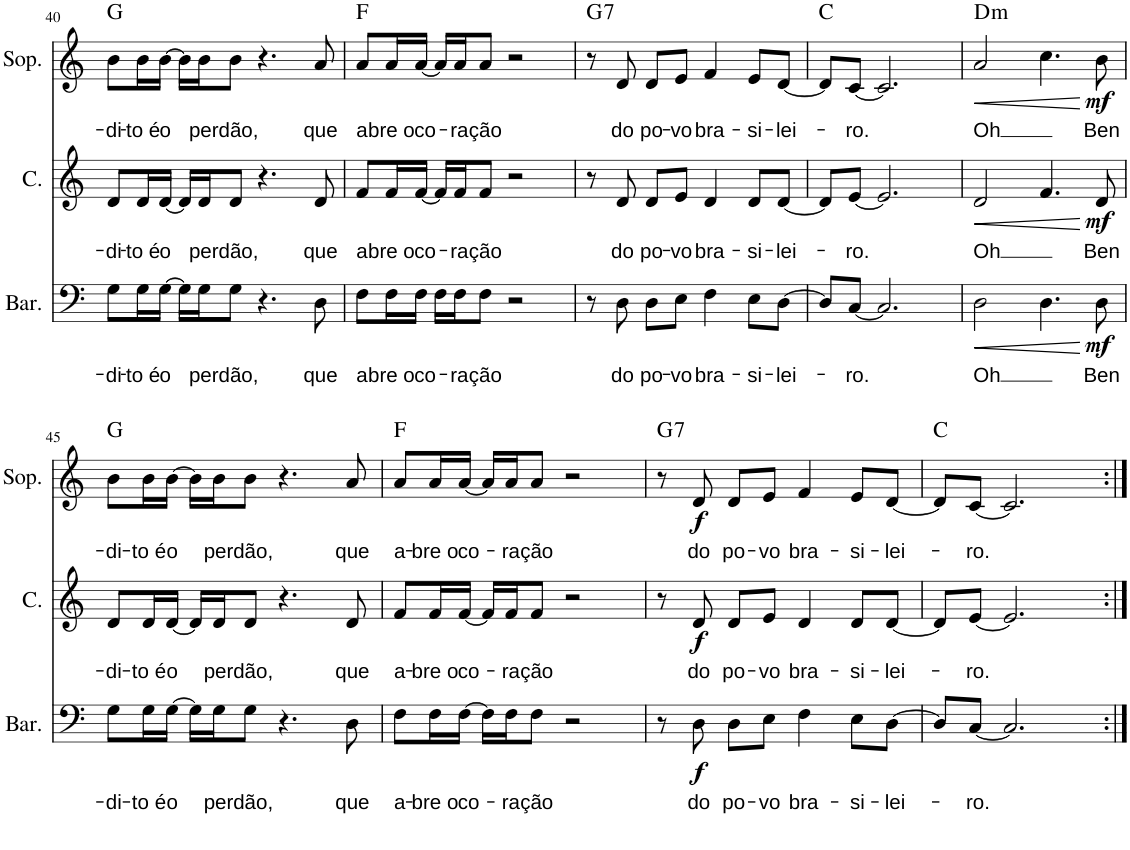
**kern	**text	**dynam	**kern	**text	**dynam	**kern	**text	**dynam	**harte
*part3	*part3	*part3	*part2	*part2	*part2	*part1	*part1	*part1	*part1
*staff3	*staff3	*staff3	*staff2	*staff2	*staff2	*staff1	*staff1	*staff1	*
*I"Barítono	*	*	*I"Contralto	*	*	*I"Soprano	*	*	*
*I'Bar.	*	*	*I'C.	*	*	*I'Sop.	*	*	*
!!LO:PB:g=z
*clefF4	*	*	*clefG2	*	*	*clefG2	*	*	*
*k[]	*	*	*k[]	*	*	*k[]	*	*	*
*M4/4	*	*	*M4/4	*	*	*M4/4	*	*	*
=40	=40	=40	=40	=40	=40	=40	=40	=40	=40
!	!LO:LY:b	!	!	!LO:LY:b	!	!	!LO:LY:b	!	!
8G\L	-di-	.	8d/L	-di-	.	8b\L	-di-	.	G:maj
!	!LO:LY:b	!	!	!LO:LY:b	!	!	!LO:LY:b	!	!
16G\L	-to é	.	16d/L	-to é	.	16b\L	-to é	.	.
!	!LO:LY:b	!	!	!LO:LY:b	!	!	!LO:LY:b	!	!
[16G\JJ	o	.	[16d/JJ	o	.	[16b\JJ	o	.	.
16G\LL]	.	.	16d/LL]	.	.	16b\LL]	.	.	.
!	!LO:LY:b	!	!	!LO:LY:b	!	!	!LO:LY:b	!	!
16G\J	per-	.	16d/J	per-	.	16b\J	per-	.	.
!	!LO:LY:b	!	!	!LO:LY:b	!	!	!LO:LY:b	!	!
8G\J	-dão,	.	8d/J	-dão,	.	8b\J	-dão,	.	.
4.r	.	.	4.r	.	.	4.r	.	.	.
!	!LO:LY:b	!	!	!LO:LY:b	!	!	!LO:LY:b	!	!
8D\	que	.	8d/	que	.	8a/	que	.	.
=41	=41	=41	=41	=41	=41	=41	=41	=41	=41
!	!LO:LY:b	!	!	!LO:LY:b	!	!	!LO:LY:b	!	!
8F\L	a-	.	8f/L	a-	.	8a/L	a-	.	F:maj
!	!LO:LY:b	!	!	!LO:LY:b	!	!	!LO:LY:b	!	!
16F\L	-bre o	.	16f/L	-bre o	.	16a/L	-bre o	.	.
!	!LO:LY:b	!	!	!LO:LY:b	!	!	!LO:LY:b	!	!
16F\JJ	co-	.	[16f/JJ	co-	.	[16a/JJ	co-	.	.
16F\LL	.	.	16f/LL]	.	.	16a/LL]	.	.	.
!	!LO:LY:b	!	!	!LO:LY:b	!	!	!LO:LY:b	!	!
16F\J	-ra-	.	16f/J	-ra-	.	16a/J	-ra-	.	.
!	!LO:LY:b	!	!	!LO:LY:b	!	!	!LO:LY:b	!	!
8F\J	-ção	.	8f/J	-ção	.	8a/J	-ção	.	.
2r	.	.	2r	.	.	2r	.	.	.
=42	=42	=42	=42	=42	=42	=42	=42	=42	=42
!	!	!	!	!	!	!	!	!	!LO:H:kt=7
8r	.	.	8r	.	.	8r	.	.	G:7
!	!LO:LY:b	!	!	!LO:LY:b	!	!	!LO:LY:b	!	!
8D\	do	.	8d/	do	.	8d/	do	.	.
!	!LO:LY:b	!	!	!LO:LY:b	!	!	!LO:LY:b	!	!
8D\L	po-	.	8d/L	po-	.	8d/L	po-	.	.
!	!LO:LY:b	!	!	!LO:LY:b	!	!	!LO:LY:b	!	!
8E\J	-vo	.	8e/J	-vo	.	8e/J	-vo	.	.
!	!LO:LY:b	!	!	!LO:LY:b	!	!	!LO:LY:b	!	!
4F\	bra-	.	4d/	bra-	.	4f/	bra-	.	.
!	!LO:LY:b	!	!	!LO:LY:b	!	!	!LO:LY:b	!	!
8E\L	-si-	.	8d/L	-si-	.	8e/L	-si-	.	.
!	!LO:LY:b	!	!	!LO:LY:b	!	!	!LO:LY:b	!	!
[8D\J	-lei-	.	[8d/J	-lei-	.	[8d/J	-lei-	.	.
=43	=43	=43	=43	=43	=43	=43	=43	=43	=43
8D/L]	.	.	8d/L]	.	.	8d/L]	.	.	C:maj
!	!LO:LY:b	!	!	!LO:LY:b	!	!	!LO:LY:b	!	!
[8C/J	-ro.	.	[8e/J	-ro.	.	[8c/J	-ro.	.	.
2.C/]	.	.	2.e/]	.	.	2.c/]	.	.	.
=44	=44	=44	=44	=44	=44	=44	=44	=44	=44
!	!LO:LY:b	!LO:HP:b	!	!LO:LY:b	!LO:HP:b	!	!LO:LY:b	!LO:HP:b	!LO:H:kt=m
2D\	Oh	<	2d/	Oh	<	2a/	Oh	<	D:min
4.D\	.	.	4.f/	.	.	4.cc\	.	.	.
!	!LO:LY:b	!LO:DY:n=1:b	!	!LO:LY:b	!LO:DY:n=1:b	!	!LO:LY:b	!LO:DY:n=1:b	!
8D\	Ben-	[ mf	8d/	Ben-	[ mf	8b\	Ben-	[ mf	.
!!LO:LB:g=z
=45	=45	=45	=45	=45	=45	=45	=45	=45	=45
!	!LO:LY:b	!	!	!LO:LY:b	!	!	!LO:LY:b	!	!
8G\L	-di-	.	8d/L	-di-	.	8b\L	-di-	.	G:maj
!	!LO:LY:b	!	!	!LO:LY:b	!	!	!LO:LY:b	!	!
16G\L	-to é	.	16d/L	-to é	.	16b\L	-to é	.	.
!	!LO:LY:b	!	!	!LO:LY:b	!	!	!LO:LY:b	!	!
[16G\JJ	o	.	[16d/JJ	o	.	[16b\JJ	o	.	.
16G\LL]	.	.	16d/LL]	.	.	16b\LL]	.	.	.
!	!LO:LY:b	!	!	!LO:LY:b	!	!	!LO:LY:b	!	!
16G\J	per-	.	16d/J	per-	.	16b\J	per-	.	.
!	!LO:LY:b	!	!	!LO:LY:b	!	!	!LO:LY:b	!	!
8G\J	-dão,	.	8d/J	-dão,	.	8b\J	-dão,	.	.
4.r	.	.	4.r	.	.	4.r	.	.	.
!	!LO:LY:b	!	!	!LO:LY:b	!	!	!LO:LY:b	!	!
8D\	que	.	8d/	que	.	8a/	que	.	.
=46	=46	=46	=46	=46	=46	=46	=46	=46	=46
!	!LO:LY:b	!	!	!LO:LY:b	!	!	!LO:LY:b	!	!
8F\L	a-	.	8f/L	a-	.	8a/L	a-	.	F:maj
!	!LO:LY:b	!	!	!LO:LY:b	!	!	!LO:LY:b	!	!
16F\L	-bre o	.	16f/L	-bre o	.	16a/L	-bre o	.	.
!	!LO:LY:b	!	!	!LO:LY:b	!	!	!LO:LY:b	!	!
[16F\JJ	co-	.	[16f/JJ	co-	.	[16a/JJ	co-	.	.
16F\LL]	.	.	16f/LL]	.	.	16a/LL]	.	.	.
!	!LO:LY:b	!	!	!LO:LY:b	!	!	!LO:LY:b	!	!
16F\J	-ra-	.	16f/J	-ra-	.	16a/J	-ra-	.	.
!	!LO:LY:b	!	!	!LO:LY:b	!	!	!LO:LY:b	!	!
8F\J	-ção	.	8f/J	-ção	.	8a/J	-ção	.	.
2r	.	.	2r	.	.	2r	.	.	.
=47	=47	=47	=47	=47	=47	=47	=47	=47	=47
!	!	!	!	!	!	!	!	!	!LO:H:kt=7
8r	.	.	8r	.	.	8r	.	.	G:7
!	!LO:LY:b	!LO:DY:b	!	!LO:LY:b	!LO:DY:b	!	!LO:LY:b	!LO:DY:b	!
8D\	do	f	8d/	do	f	8d/	do	f	.
!	!LO:LY:b	!	!	!LO:LY:b	!	!	!LO:LY:b	!	!
8D\L	po-	.	8d/L	po-	.	8d/L	po-	.	.
!	!LO:LY:b	!	!	!LO:LY:b	!	!	!LO:LY:b	!	!
8E\J	-vo	.	8e/J	-vo	.	8e/J	-vo	.	.
!	!LO:LY:b	!	!	!LO:LY:b	!	!	!LO:LY:b	!	!
4F\	bra-	.	4d/	bra-	.	4f/	bra-	.	.
!	!LO:LY:b	!	!	!LO:LY:b	!	!	!LO:LY:b	!	!
8E\L	-si-	.	8d/L	-si-	.	8e/L	-si-	.	.
!	!LO:LY:b	!	!	!LO:LY:b	!	!	!LO:LY:b	!	!
[8D\J	-lei-	.	[8d/J	-lei-	.	[8d/J	-lei-	.	.
=48	=48	=48	=48	=48	=48	=48	=48	=48	=48
8D/L]	.	.	8d/L]	.	.	8d/L]	.	.	C:maj
!	!LO:LY:b	!	!	!LO:LY:b	!	!	!LO:LY:b	!	!
[8C/J	-ro.	.	[8e/J	-ro.	.	[8c/J	-ro.	.	.
2.C/]	.	.	2.e/]	.	.	2.c/]	.	.	.
=:|!	=:|!	=:|!	=:|!	=:|!	=:|!	=:|!	=:|!	=:|!	=:|!
*-	*-	*-	*-	*-	*-	*-	*-	*-	*-
